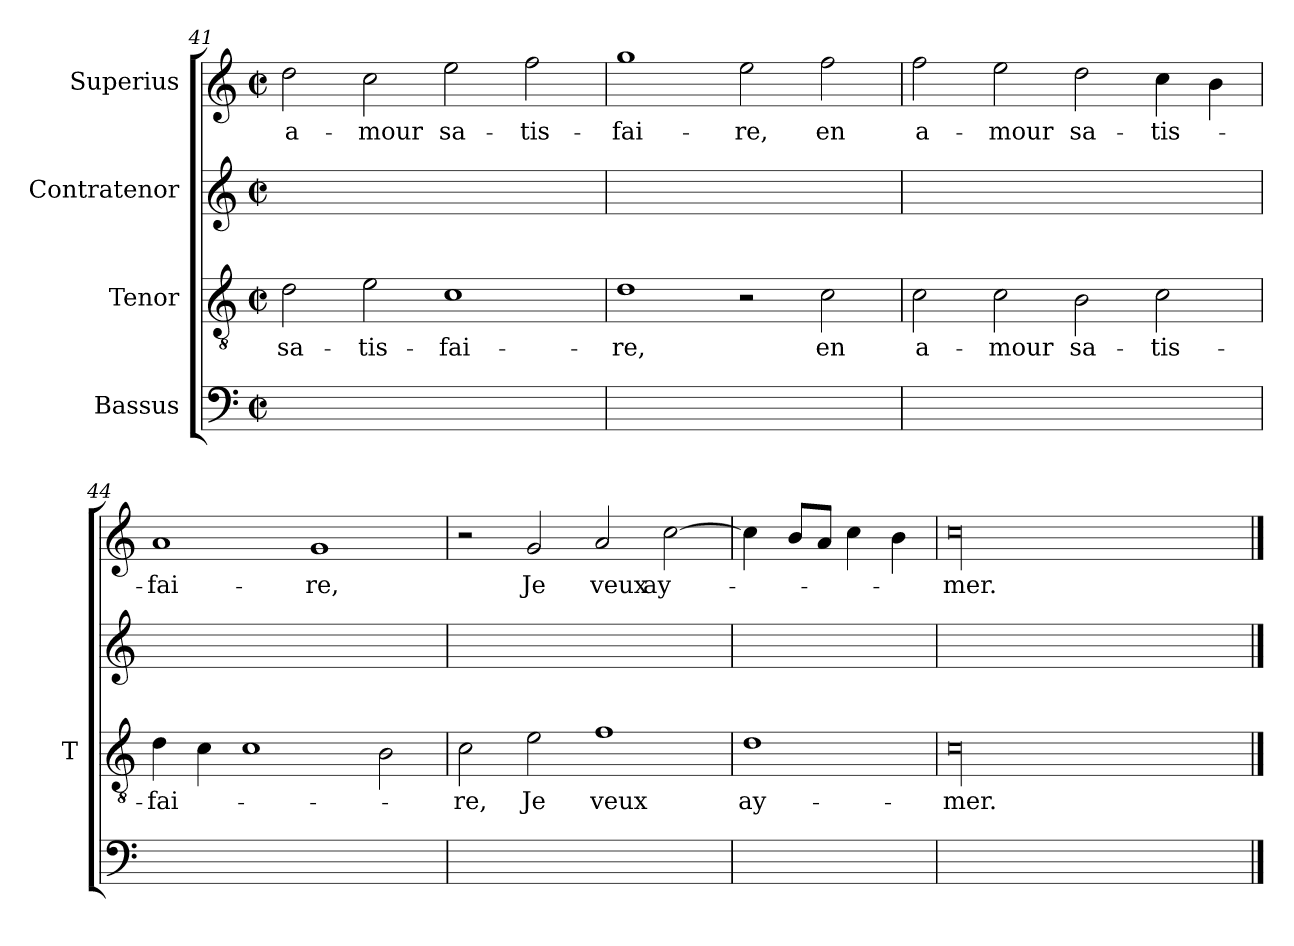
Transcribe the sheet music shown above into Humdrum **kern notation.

**kern	**kern	**text	**kern	**kern	**text
*part4	*part3	*part3	*part2	*part1	*part1
*staff4	*staff3	*staff3	*staff2	*staff1	*staff1
*I"Bassus	*I"Tenor	*	*I"Contratenor	*I"Superius	*
*	*I'T	*	*	*	*
*clefF4	*clefGv2	*	*clefG2	*clefG2	*
*k[]	*k[]	*	*k[]	*k[]	*
*C:	*C:	*	*C:	*C:	*
*M2/2	*M2/2	*	*M2/2	*M2/2	*
*met(c|)	*met(c|)	*	*met(c|)	*met(c|)	*
=41	=41	=41	=41	=41	=41
1ryy	2d	sa-	1ryy	2dd	a-
.	2e	tis-	.	2cc	-mour
1ryy	1c	fai-	1ryy	2ee	sa-
.	.	.	.	2ff	tis-
=42	=42	=42	=42	=42	=42
1ryy	1d	-re,	1ryy	1gg	fai-
1ryy	2r	.	1ryy	2ee	-re,
.	2c	-en	.	2ff	-en
=43	=43	=43	=43	=43	=43
1ryy	2c	a-	1ryy	2ff	a-
.	2c	-mour	.	2ee	-mour
1ryy	2B	sa-	1ryy	2dd	sa-
.	2c	tis-	.	4cc	tis-
.	.	.	.	4b	.
!!LO:PB:g=z
=44	=44	=44	=44	=44	=44
1ryy	4d	fai-	1ryy	1a	fai-
.	4c	.	.	.	.
.	1c	.	.	.	.
1ryy	.	.	1ryy	1g	-re,
.	2B	.	.	.	.
=45	=45	=45	=45	=45	=45
1ryy	2c	-re,	1ryy	2r	.
.	2e	-Je	.	2g	-Je
1ryy	1f	-veux	1ryy	2a	-veux
.	.	.	.	[2cc	ay-
=46	=46	=46	=46	=46	=46
1ryy	1d	ay-	1ryy	4cc]	.
.	.	.	.	8bL	.
.	.	.	.	8aJ	.
.	.	.	.	4cc	.
.	.	.	.	4b	.
=47	=47	=47	=47	=47	=47
1ryy	00c	-mer.	1ryy	00cc	-mer.
0.ryy	.	.	0.ryy	.	.
==	==	==	==	==	==
*-	*-	*-	*-	*-	*-
